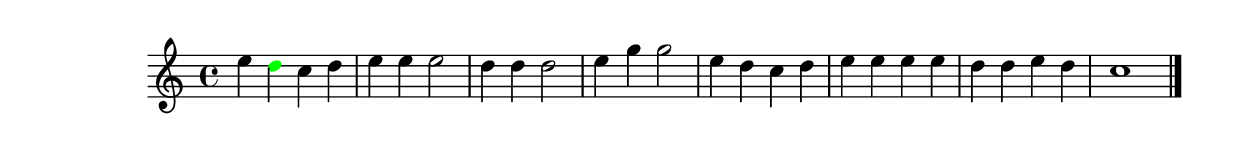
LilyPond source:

\version "2.18.2"
\language "english"

\header {
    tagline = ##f
}

\layout {}

\paper {}

\score {
    \new Score
    <<
        \new Staff
        {
            {   % measure
                \time 4/4
                \tweak color #black
                e''4
                \tweak color #green
                d''4
                c''4
                d''4
            }   % measure
            {   % measure
                e''4
                e''4
                e''2
            }   % measure
            {   % measure
                d''4
                d''4
                d''2
            }   % measure
            {   % measure
                e''4
                g''4
                g''2
            }   % measure
            {   % measure
                e''4
                d''4
                c''4
                d''4
            }   % measure
            {   % measure
                e''4
                e''4
                e''4
                e''4
            }   % measure
            {   % measure
                d''4
                d''4
                e''4
                d''4
            }   % measure
            {   % measure
                c''1
                \bar "|." %! SCORE1
            }   % measure
        }
    >>
}